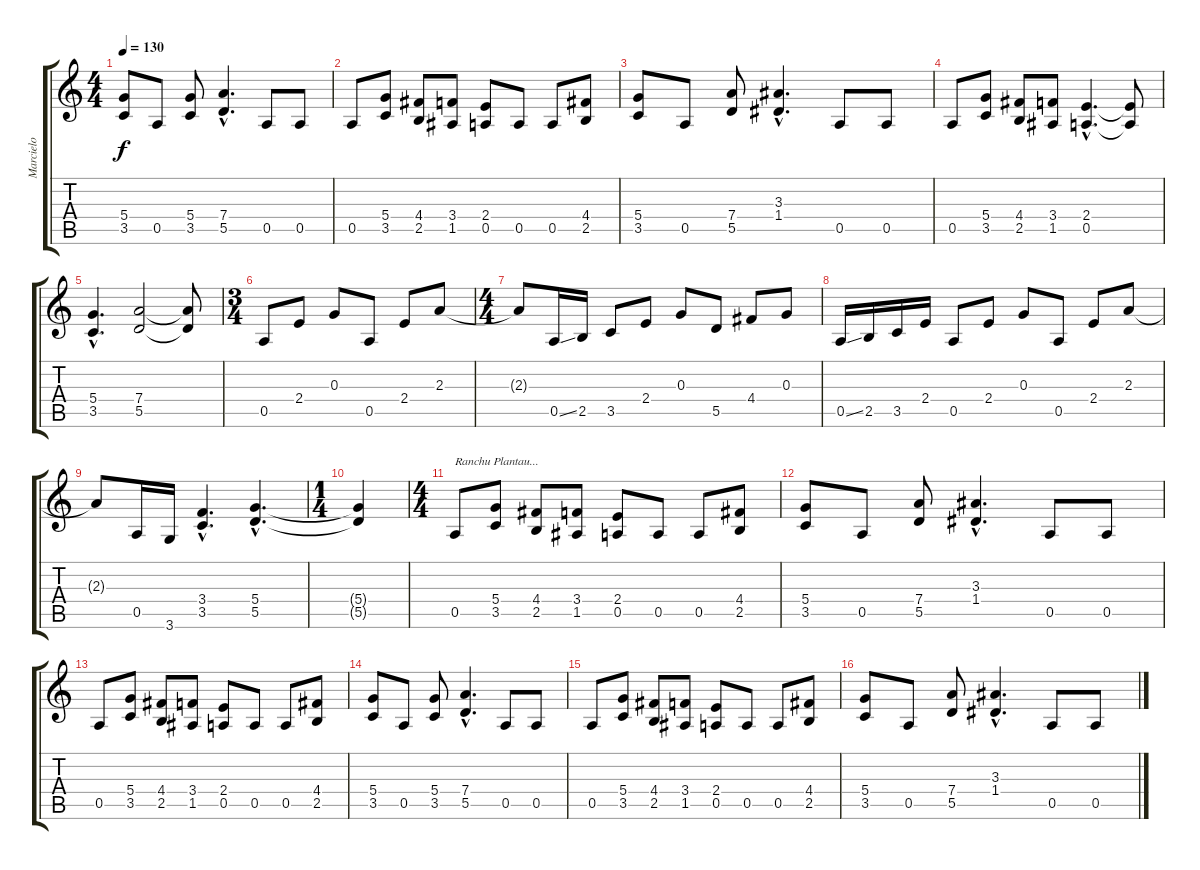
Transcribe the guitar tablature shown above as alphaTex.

\track ("Marcielo" "Marcielo") {instrument overdrivenguitar}
\staff {score tabs}
\tuning (E4 B3 G3 D3 A2 E2) {hide}
\ts (4 4)
\tempo 130
\clef g2
\ks c
(5.4 3.5).8{dy f} 0.5.8 (5.4 3.5).8 (7.4{hac} 5.5{hac}).4{d} 0.5.8 0.5.8 |
0.5.8 (5.4 3.5).8 (4.4 2.5).8 (3.4 1.5).8 (2.4 0.5).8 0.5.8 0.5.8 (4.4 2.5).8 |
(5.4 3.5).8 0.5.8 (7.4 5.5).8 (3.3{hac} 1.4{hac}).4{d} 0.5.8 0.5.8 |
0.5.8 (5.4 3.5).8 (4.4 2.5).8 (3.4 1.5).8 (2.4{hac} 0.5{hac}).4{d} (2.4{t} 0.5{t}).8 |
(5.4{hac} 3.5{hac}).4{d} (7.4 5.5).2 (7.4{t} 5.5{t}).8 |
\ts (3 4)
0.5.8 2.4.8 0.3.8 0.5.8 2.4.8 2.3.8 |
\ts (4 4)
2.3{t}.8 0.5{ss}.16 2.5.16 3.5.8 2.4.8 0.3.8 5.5.8 4.4.8 0.3.8 |
0.5{ss}.16 2.5.16 3.5.16 2.4.16 0.5.8 2.4.8 0.3.8 0.5.8 2.4.8 2.3.8 |
2.3{t}.8 0.5.16 3.6.16 (3.4{hac} 3.5{hac}).4{d} (5.4{hac} 5.5{hac}).4{d} |
\ts (1 4)
(5.4{t} 5.5{t}).4 |
\ts (4 4)
0.5.8{txt "Ranchu Plantau..."} (5.4 3.5).8 (4.4 2.5).8 (3.4 1.5).8 (2.4 0.5).8 0.5.8 0.5.8 (4.4 2.5).8 |
(5.4 3.5).8 0.5.8 (7.4 5.5).8 (3.3{hac} 1.4{hac}).4{d} 0.5.8 0.5.8 |
0.5.8 (5.4 3.5).8 (4.4 2.5).8 (3.4 1.5).8 (2.4 0.5).8 0.5.8 0.5.8 (4.4 2.5).8 |
(5.4 3.5).8 0.5.8 (5.4 3.5).8 (7.4{hac} 5.5{hac}).4{d} 0.5.8 0.5.8 |
0.5.8 (5.4 3.5).8 (4.4 2.5).8 (3.4 1.5).8 (2.4 0.5).8 0.5.8 0.5.8 (4.4 2.5).8 |
(5.4 3.5).8 0.5.8 (7.4 5.5).8 (3.3{hac} 1.4{hac}).4{d} 0.5.8 0.5.8
